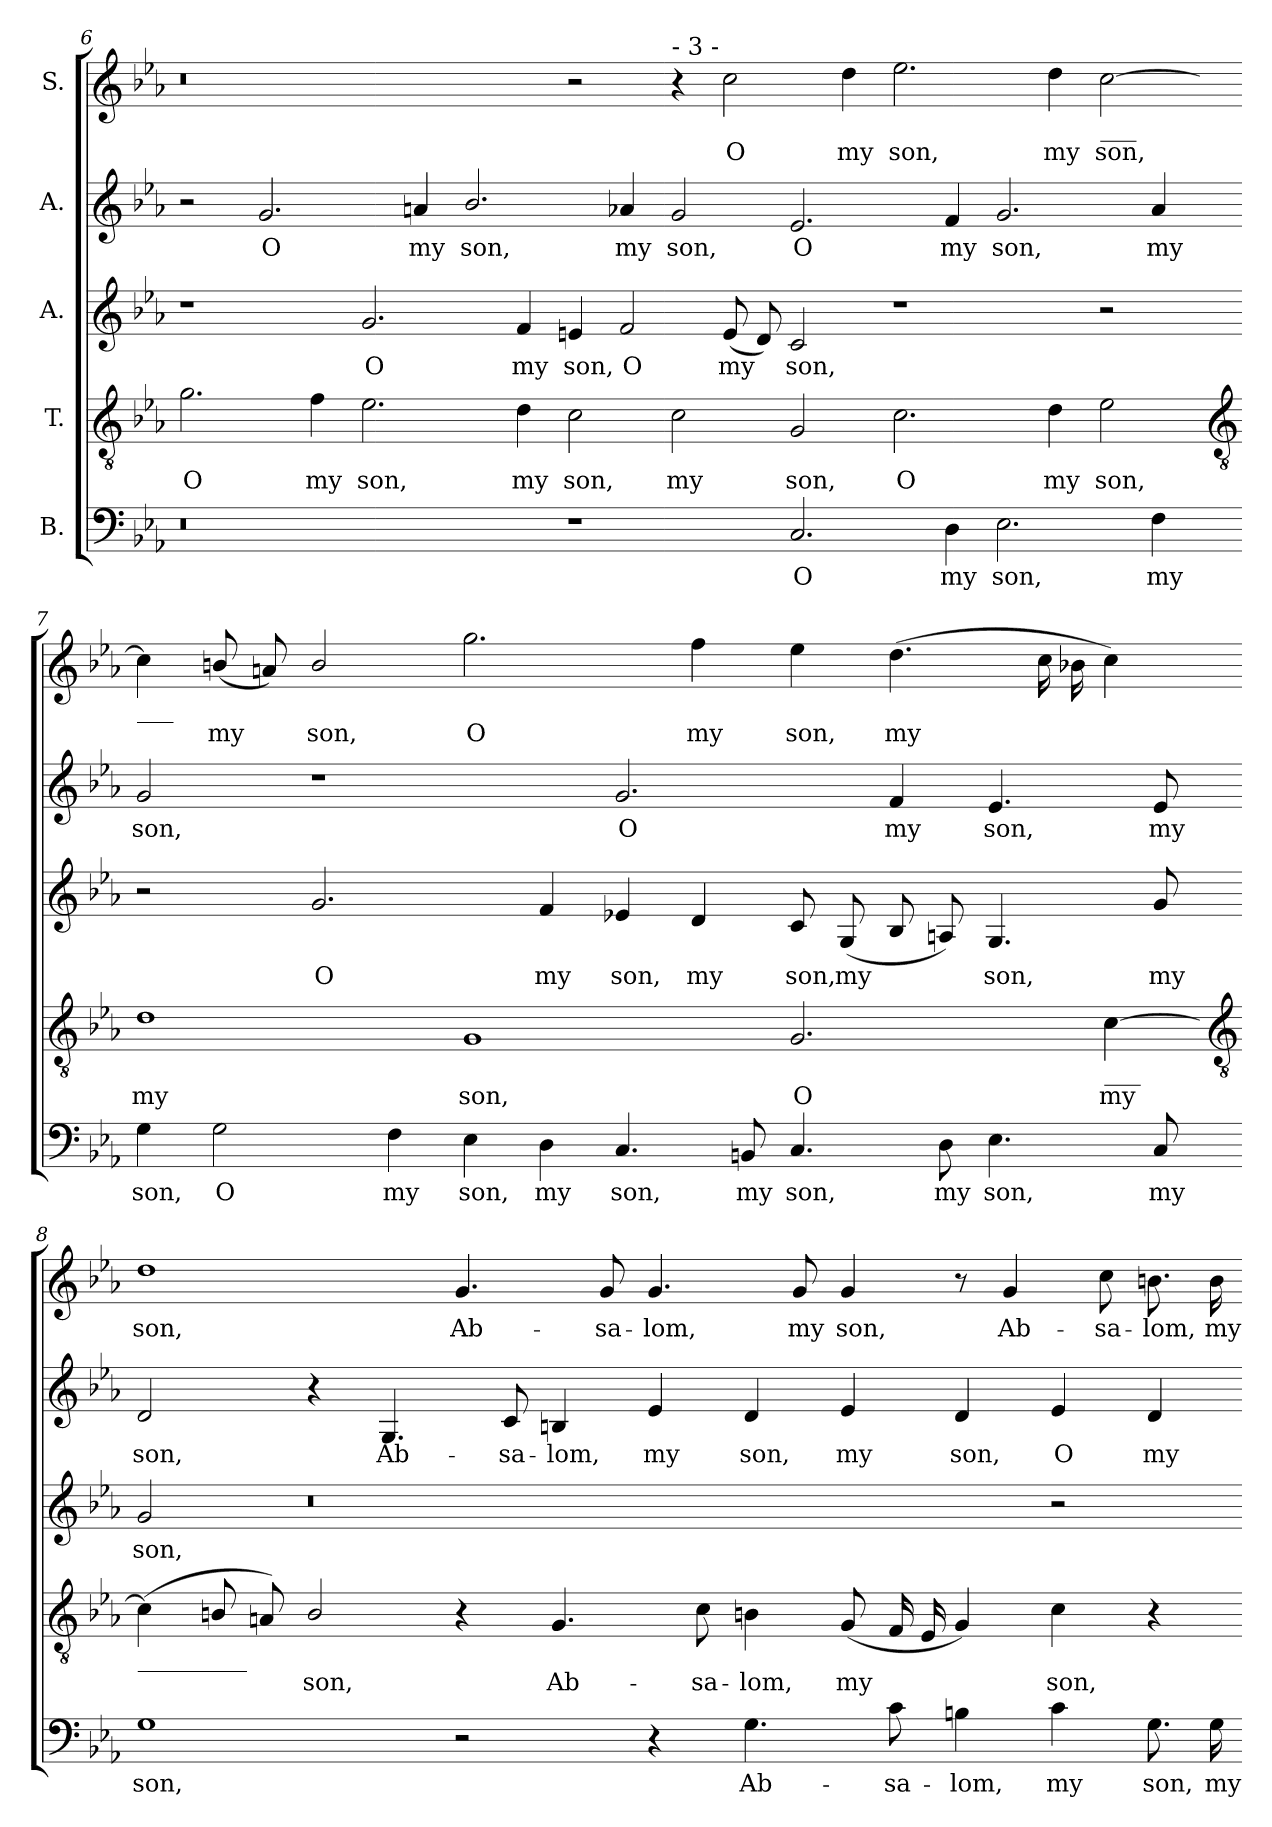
**kern	**text	**kern	**text	**kern	**text	**kern	**text	**kern	**text
*part5	*part5	*part4	*part4	*part3	*part3	*part2	*part2	*part1	*part1
*staff5	*staff5	*staff4	*staff4	*staff3	*staff3	*staff2	*staff2	*staff1	*staff1
*I"B.	*	*I"T.	*	*I"A.	*	*I"A.	*	*I"S.	*
!!LO:LB:g=z
*clefF4	*	*clefGv2	*	*clefG2	*	*clefG2	*	*clefG2	*
*k[b-e-a-]	*	*k[b-e-a-]	*	*k[b-e-a-]	*	*k[b-e-a-]	*	*k[b-e-a-]	*
*E-:	*	*E-:	*	*E-:	*	*E-:	*	*E-:	*
=6	=6	=6	=6	=6	=6	=6	=6	=6	=6
!	!	!	!LO:LY:b	!	!	!	!	!	!
0r	.	2.g	O	1r	.	2r	.	0r	.
!	!	!	!	!	!	!	!LO:LY:b	!	!
.	.	.	.	.	.	2.g	O	.	.
!	!	!	!LO:LY:b	!	!	!	!	!	!
.	.	4f	my	.	.	.	.	.	.
!	!	!	!LO:LY:b	!	!LO:LY:b	!	!	!	!
.	.	2.e-	son,	2.g	O	.	.	.	.
!	!	!	!	!	!	!	!LO:LY:b	!	!
.	.	.	.	.	.	4an	my	.	.
!	!	!	!	!	!	!	!LO:LY:b	!	!
.	.	.	.	.	.	2.b-/	son,	.	.
!	!	!	!LO:LY:b	!	!LO:LY:b	!	!	!	!
.	.	4d	my	4f	my	.	.	.	.
!	!	!	!LO:LY:b	!	!LO:LY:b	!	!	!	!
1r	.	2c	son,	4en	son,	.	.	2r	.
!	!	!	!	!	!LO:LY:b	!	!LO:LY:b	!	!
.	.	.	.	2f	O	4a-X	my	.	.
!	!	!	!	!	!	!	!	!LO:TX:a:t=- 3 -	!
!	!	!	!LO:LY:b	!	!	!	!LO:LY:b	!	!
.	.	2c	my	.	.	2g	son,	4r	.
!	!	!	!	!	!LO:LY:b	!	!	!	!LO:LY:b
.	.	.	.	(<8e	my	.	.	2cc	O
.	.	.	.	8d)	.	.	.	.	.
!	!LO:LY:b	!	!LO:LY:b	!	!LO:LY:b	!	!LO:LY:b	!	!
2.C	O	2G	son,	2c	son,	2.e-	O	.	.
!	!	!	!	!	!	!	!	!	!LO:LY:b
.	.	.	.	.	.	.	.	4dd	my
!	!	!	!LO:LY:b	!	!	!	!	!	!LO:LY:b
.	.	2.c	O	1r	.	.	.	2.ee-	son,
!	!LO:LY:b	!	!	!	!	!	!LO:LY:b	!	!
4D	my	.	.	.	.	4f	my	.	.
!	!LO:LY:b	!	!	!	!	!	!LO:LY:b	!	!
2.E-	son,	.	.	.	.	2.g	son,	.	.
!	!	!	!LO:LY:b	!	!	!	!	!	!LO:LY:b
.	.	4d	my	.	.	.	.	4dd	my
!	!	!	!	!	!	!	!	!LO:TX:b:t=___	!
!	!	!	!LO:LY:b	!	!	!	!	!	!LO:LY:b
.	.	2e-	son,	2r	.	.	.	[2cc	son,
!	!LO:LY:b	!	!	!	!	!	!LO:LY:b	!	!
4F	my	.	.	.	.	4a-	my	.	.
!!LO:LB:g=z
=7-	=7-	=7-	=7-	=7-	=7-	=7-	=7-	=7-	=7-
*	*	*clefGv2	*	*	*	*	*	*	*
!	!	!	!	!	!	!	!	!LO:TX:b:t=___	!
!	!LO:LY:b	!	!LO:LY:b	!	!	!	!LO:LY:b	!	!
4G	son,	1d	my	2r	.	2g	son,	4cc]	.
!	!LO:LY:b	!	!	!	!	!	!	!	!LO:LY:b
2G	O	.	.	.	.	.	.	(<8bn/	my
.	.	.	.	.	.	.	.	8an/)	.
!	!	!	!	!	!LO:LY:b	!	!	!	!LO:LY:b
.	.	.	.	2.g	O	1r	.	2b/	son,
!	!LO:LY:b	!	!	!	!	!	!	!	!
4F	my	.	.	.	.	.	.	.	.
!	!LO:LY:b	!	!LO:LY:b	!	!	!	!	!	!LO:LY:b
4E-	son,	1G	son,	.	.	.	.	2.gg	O
!	!LO:LY:b	!	!	!	!LO:LY:b	!	!	!	!
4D	my	.	.	4f	my	.	.	.	.
!	!LO:LY:b	!	!	!	!LO:LY:b	!	!LO:LY:b	!	!
4.C	son,	.	.	4e-	son,	2.g	O	.	.
!	!	!	!	!	!LO:LY:b	!	!	!	!LO:LY:b
.	.	.	.	4d	my	.	.	4ff	my
!	!LO:LY:b	!	!	!	!	!	!	!	!
8BBn	my	.	.	.	.	.	.	.	.
!	!LO:LY:b	!	!LO:LY:b	!	!LO:LY:b	!	!	!	!LO:LY:b
4.C	son,	2.G	O	8c	son,	.	.	4ee-	son,
!	!	!	!	!	!LO:LY:b	!	!	!	!
.	.	.	.	(<8G	my	.	.	.	.
!	!	!	!	!	!	!	!LO:LY:b	!	!LO:LY:b
.	.	.	.	8B-	.	4f	my	(>4.dd	my
!	!LO:LY:b	!	!	!	!	!	!	!	!
8D	my	.	.	8An)	.	.	.	.	.
!	!LO:LY:b	!	!	!	!LO:LY:b	!	!LO:LY:b	!	!
4.E-	son,	.	.	4.G	son,	4.e-	son,	.	.
.	.	.	.	.	.	.	.	16cc	.
.	.	.	.	.	.	.	.	16b-X	.
!	!	!LO:TX:b:t=___	!	!	!	!	!	!	!
!	!	!	!LO:LY:b	!	!	!	!	!	!
.	.	[4c	my	.	.	.	.	4cc)	.
!	!LO:LY:b	!	!	!	!LO:LY:b	!	!LO:LY:b	!	!
8C	my	.	.	8g	my	8e-	my	.	.
!!LO:LB:g=z
=8-	=8-	=8-	=8-	=8-	=8-	=8-	=8-	=8-	=8-
*	*	*clefGv2	*	*	*	*	*	*	*
!	!	!LO:TX:b:t=_________	!	!	!	!	!	!	!
!	!LO:LY:b	!	!	!	!LO:LY:b	!	!LO:LY:b	!	!LO:LY:b
1G	son,	(>4c]	.	2g	son,	2d	son,	1dd	son,
.	.	8Bn/	.	.	.	.	.	.	.
.	.	8An/)	.	.	.	.	.	.	.
!	!	!	!LO:LY:b	!	!	!	!	!	!
.	.	2B/	son,	0r	.	4r	.	.	.
!	!	!	!	!	!	!	!LO:LY:b	!	!
.	.	.	.	.	.	4.G	Ab-	.	.
!	!	!	!	!	!	!	!	!	!LO:LY:b
2r	.	4r	.	.	.	.	.	4.g	Ab-
!	!	!	!	!	!	!	!LO:LY:b	!	!
.	.	.	.	.	.	8c	-sa-	.	.
!	!	!	!LO:LY:b	!	!	!	!LO:LY:b	!	!
.	.	4.G	Ab-	.	.	4Bn	-lom,	.	.
!	!	!	!	!	!	!	!	!	!LO:LY:b
.	.	.	.	.	.	.	.	8g	-sa-
!	!	!	!	!	!	!	!LO:LY:b	!	!LO:LY:b
4r	.	.	.	.	.	4e-	my	4.g	-lom,
!	!	!	!LO:LY:b	!	!	!	!	!	!
.	.	8c	-sa-	.	.	.	.	.	.
!	!LO:LY:b	!	!LO:LY:b	!	!	!	!LO:LY:b	!	!
4.G	Ab-	4Bn	-lom,	.	.	4d	son,	.	.
!	!	!	!	!	!	!	!	!	!LO:LY:b
.	.	.	.	.	.	.	.	8g	my
!	!	!	!LO:LY:b	!	!	!	!LO:LY:b	!	!LO:LY:b
.	.	(<8G	my	.	.	4e-	my	4g	son,
!	!LO:LY:b	!	!	!	!	!	!	!	!
8c	-sa-	16F	.	.	.	.	.	.	.
.	.	16E-	.	.	.	.	.	.	.
!	!LO:LY:b	!	!	!	!	!	!LO:LY:b	!	!
4Bn	-lom,	4G)	.	.	.	4d	son,	8r	.
!	!	!	!	!	!	!	!	!	!LO:LY:b
.	.	.	.	.	.	.	.	4g	Ab-
!	!LO:LY:b	!	!LO:LY:b	!	!	!	!LO:LY:b	!	!
4c	my	4c	son,	2r	.	4e-	O	.	.
!	!	!	!	!	!	!	!	!	!LO:LY:b
.	.	.	.	.	.	.	.	8cc	-sa-
!	!LO:LY:b	!	!	!	!	!	!LO:LY:b	!	!LO:LY:b
8.G	son,	4r	.	.	.	4d	my	8.bn	-lom,
!	!LO:LY:b	!	!	!	!	!	!	!	!LO:LY:b
16G	my	.	.	.	.	.	.	16b	my
=-	=-	=-	=-	=-	=-	=-	=-	=-	=-
*-	*-	*-	*-	*-	*-	*-	*-	*-	*-
